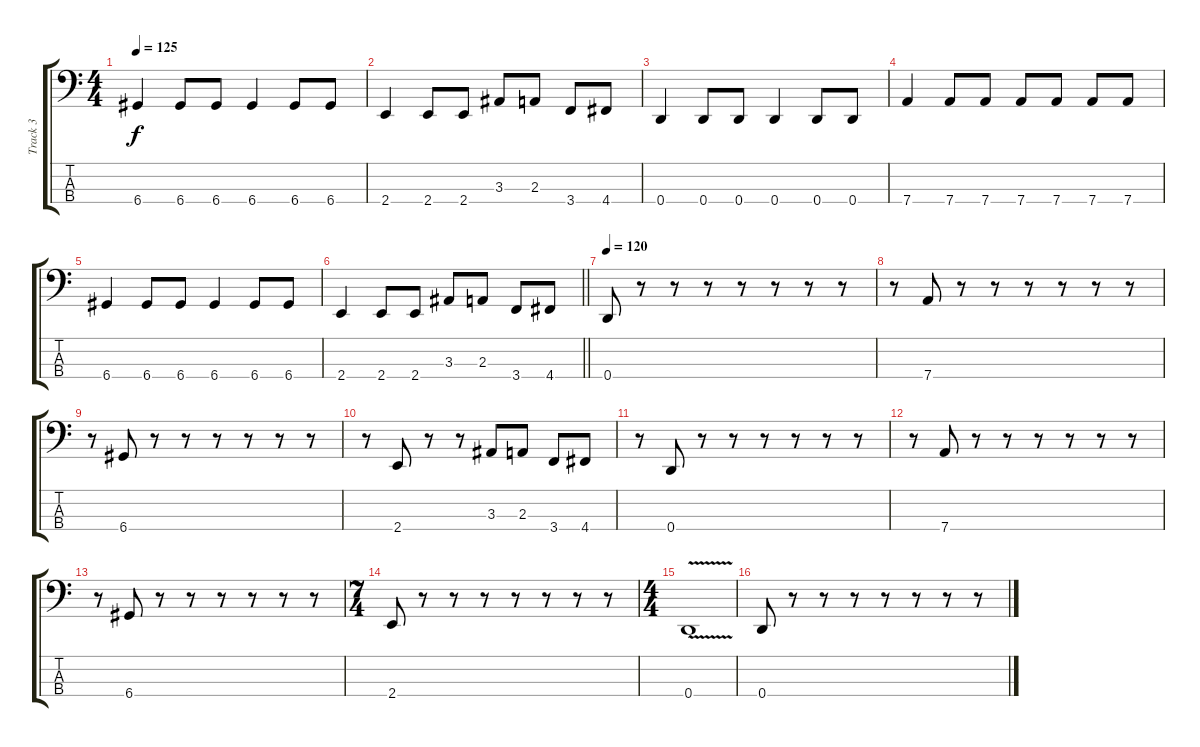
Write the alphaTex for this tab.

\track ("Track 3" "Track 3") {instrument slapbass1}
\staff {score tabs}
\tuning (F2 C2 G1 D1) {hide}
\ts (4 4)
\tempo 125
\clef f4
\ks c
6.4.4{dy f} 6.4.8 6.4.8 6.4.4 6.4.8 6.4.8 |
2.4.4 2.4.8 2.4.8 3.3.8 2.3.8 3.4.8 4.4.8 |
0.4.4 0.4.8 0.4.8 0.4.4 0.4.8 0.4.8 |
7.4.4 7.4.8 7.4.8 7.4.8 7.4.8 7.4.8 7.4.8 |
6.4.4 6.4.8 6.4.8 6.4.4 6.4.8 6.4.8 |
\barLineRight lightlight
2.4.4 2.4.8 2.4.8 3.3.8 2.3.8 3.4.8 4.4.8 |
\tempo 120
0.4.8 r.8 r.8 r.8 r.8 r.8 r.8 r.8 |
r.8 7.4.8 r.8 r.8 r.8 r.8 r.8 r.8 |
r.8 6.4.8 r.8 r.8 r.8 r.8 r.8 r.8 |
r.8 2.4.8 r.8 r.8 3.3.8 2.3.8 3.4.8 4.4.8 |
r.8 0.4.8 r.8 r.8 r.8 r.8 r.8 r.8 |
r.8 7.4.8 r.8 r.8 r.8 r.8 r.8 r.8 |
r.8 6.4.8 r.8 r.8 r.8 r.8 r.8 r.8 |
\ts (7 4)
2.4.8 r.8 r.8 r.8 r.8 r.8 r.8 r.8 |
\ts (4 4)
0.4{v}.1 |
0.4.8 r.8 r.8 r.8 r.8 r.8 r.8 r.8
